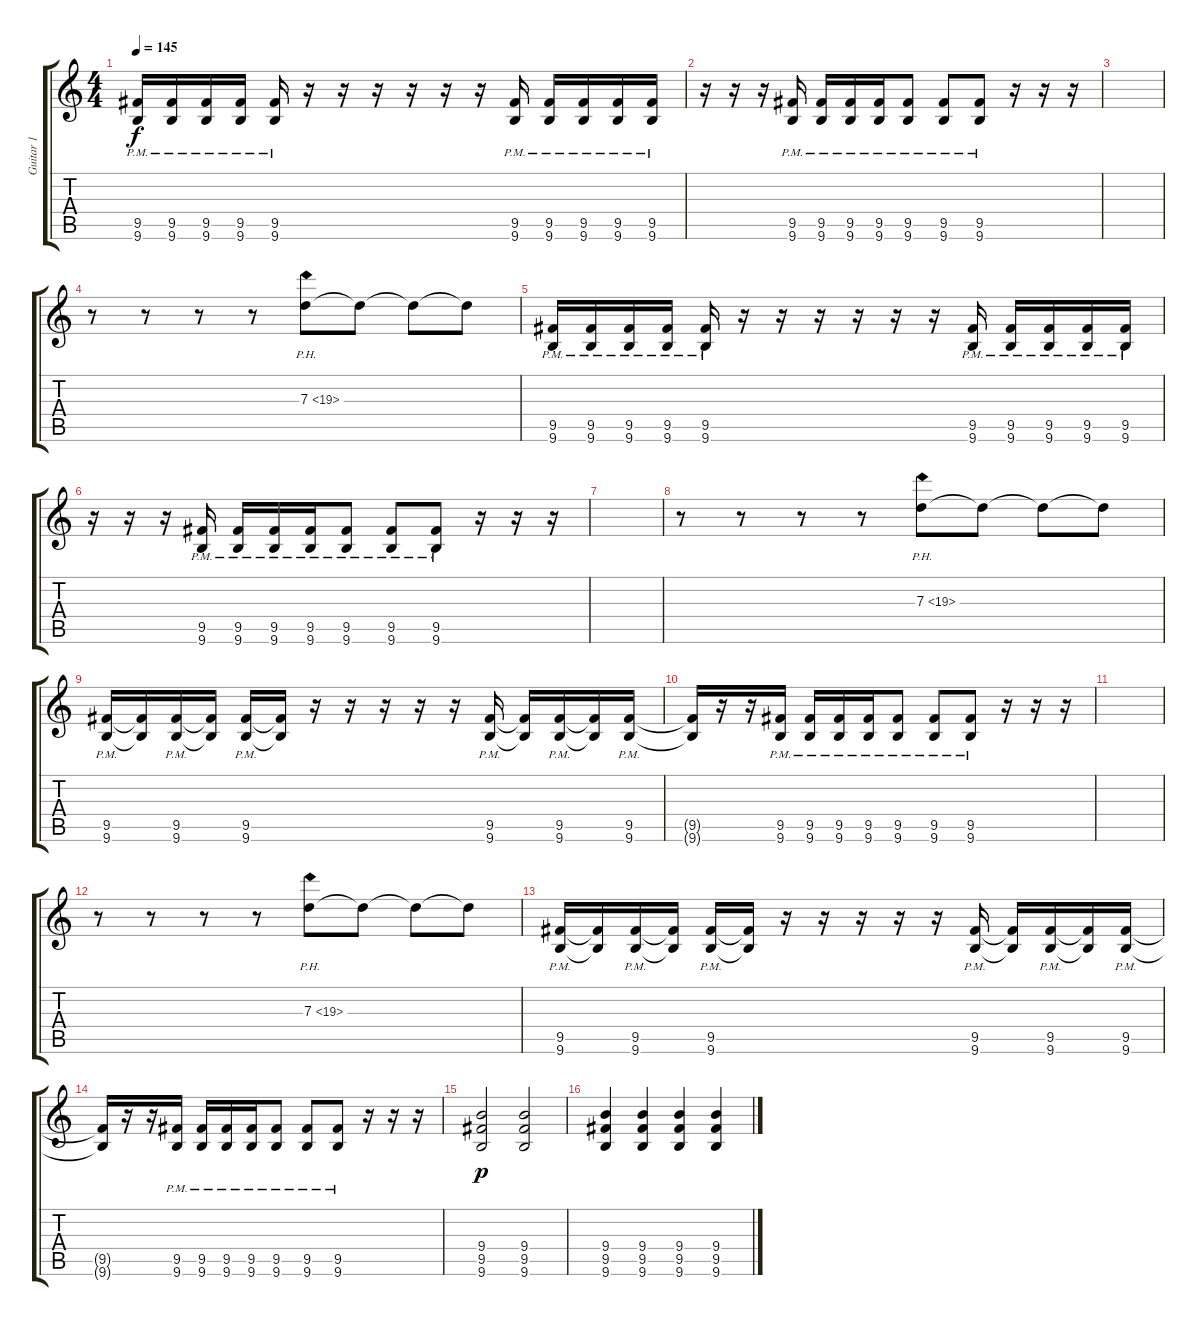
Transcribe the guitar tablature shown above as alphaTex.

\track ("Guitar 1" "Guitar 1") {instrument electricguitarjazz}
\staff {score tabs}
\tuning (E4 B3 G3 D3 A2 D2) {hide}
\ts (4 4)
\tempo 145
\clef g2
\ks c
(9.5{pm} 9.6{pm}).16{dy f volume 16 instrument overdrivenguitar} (9.5{pm} 9.6{pm}).16 (9.5{pm} 9.6{pm}).16 (9.5{pm} 9.6{pm}).16 (9.5{pm} 9.6{pm}).16 r.16 r.16 r.16 r.16 r.16 r.16 (9.5{pm} 9.6{pm}).16 (9.5{pm} 9.6{pm}).16 (9.5{pm} 9.6{pm}).16 (9.5{pm} 9.6{pm}).16 (9.5{pm} 9.6{pm}).16 |
r.16 r.16 r.16 (9.5{pm} 9.6{pm}).16 (9.5{pm} 9.6{pm}).16 (9.5{pm} 9.6{pm}).16 (9.5{pm} 9.6{pm}).16 (9.5{pm} 9.6{pm}).8 (9.5{pm} 9.6{pm}).8 (9.5{pm} 9.6{pm}).8 r.16 r.16 r.16 |
|
r.8 r.8 r.8 r.8 7.3{ph 12}.8 7.3{t}.8 7.3{t}.8 7.3{t}.8 |
(9.5{pm} 9.6{pm}).16{volume 16 instrument overdrivenguitar} (9.5{pm} 9.6{pm}).16 (9.5{pm} 9.6{pm}).16 (9.5{pm} 9.6{pm}).16 (9.5{pm} 9.6{pm}).16 r.16 r.16 r.16 r.16 r.16 r.16 (9.5{pm} 9.6{pm}).16 (9.5{pm} 9.6{pm}).16 (9.5{pm} 9.6{pm}).16 (9.5{pm} 9.6{pm}).16 (9.5{pm} 9.6{pm}).16 |
r.16 r.16 r.16 (9.5{pm} 9.6{pm}).16 (9.5{pm} 9.6{pm}).16 (9.5{pm} 9.6{pm}).16 (9.5{pm} 9.6{pm}).16 (9.5{pm} 9.6{pm}).8 (9.5{pm} 9.6{pm}).8 (9.5{pm} 9.6{pm}).8 r.16 r.16 r.16 |
|
r.8 r.8 r.8 r.8 7.3{ph 12}.8 7.3{t}.8 7.3{t}.8 7.3{t}.8 |
(9.5{pm} 9.6{pm}).16{volume 16 instrument overdrivenguitar} (9.5{t} 9.6{t}).16 (9.5{pm} 9.6{pm}).16 (9.5{t} 9.6{t}).16 (9.5{pm} 9.6{pm}).16 (9.5{t} 9.6{t}).16 r.16 r.16 r.16 r.16 r.16 (9.5{pm} 9.6{pm}).16 (9.5{t} 9.6{t}).16 (9.5{pm} 9.6{pm}).16 (9.5{t} 9.6{t}).16 (9.5{pm} 9.6{pm}).16 |
(9.5{t} 9.6{t}).16 r.16 r.16 (9.5{pm} 9.6{pm}).16 (9.5{pm} 9.6{pm}).16 (9.5{pm} 9.6{pm}).16 (9.5{pm} 9.6{pm}).16 (9.5{pm} 9.6{pm}).8 (9.5{pm} 9.6{pm}).8 (9.5{pm} 9.6{pm}).8 r.16 r.16 r.16 |
|
r.8 r.8 r.8 r.8 7.3{ph 12}.8 7.3{t}.8 7.3{t}.8 7.3{t}.8 |
(9.5{pm} 9.6{pm}).16{volume 16 instrument overdrivenguitar} (9.5{t} 9.6{t}).16 (9.5{pm} 9.6{pm}).16 (9.5{t} 9.6{t}).16 (9.5{pm} 9.6{pm}).16 (9.5{t} 9.6{t}).16 r.16 r.16 r.16 r.16 r.16 (9.5{pm} 9.6{pm}).16 (9.5{t} 9.6{t}).16 (9.5{pm} 9.6{pm}).16 (9.5{t} 9.6{t}).16 (9.5{pm} 9.6{pm}).16 |
(9.5{t} 9.6{t}).16 r.16 r.16 (9.5{pm} 9.6{pm}).16 (9.5{pm} 9.6{pm}).16 (9.5{pm} 9.6{pm}).16 (9.5{pm} 9.6{pm}).16 (9.5{pm} 9.6{pm}).8 (9.5{pm} 9.6{pm}).8 (9.5{pm} 9.6{pm}).8 r.16 r.16 r.16 |
(9.4 9.5 9.6).2{dy p volume 16} (9.4 9.5 9.6).2 |
(9.4 9.5 9.6).4 (9.4 9.5 9.6).4 (9.4 9.5 9.6).4 (9.4 9.5 9.6).4
